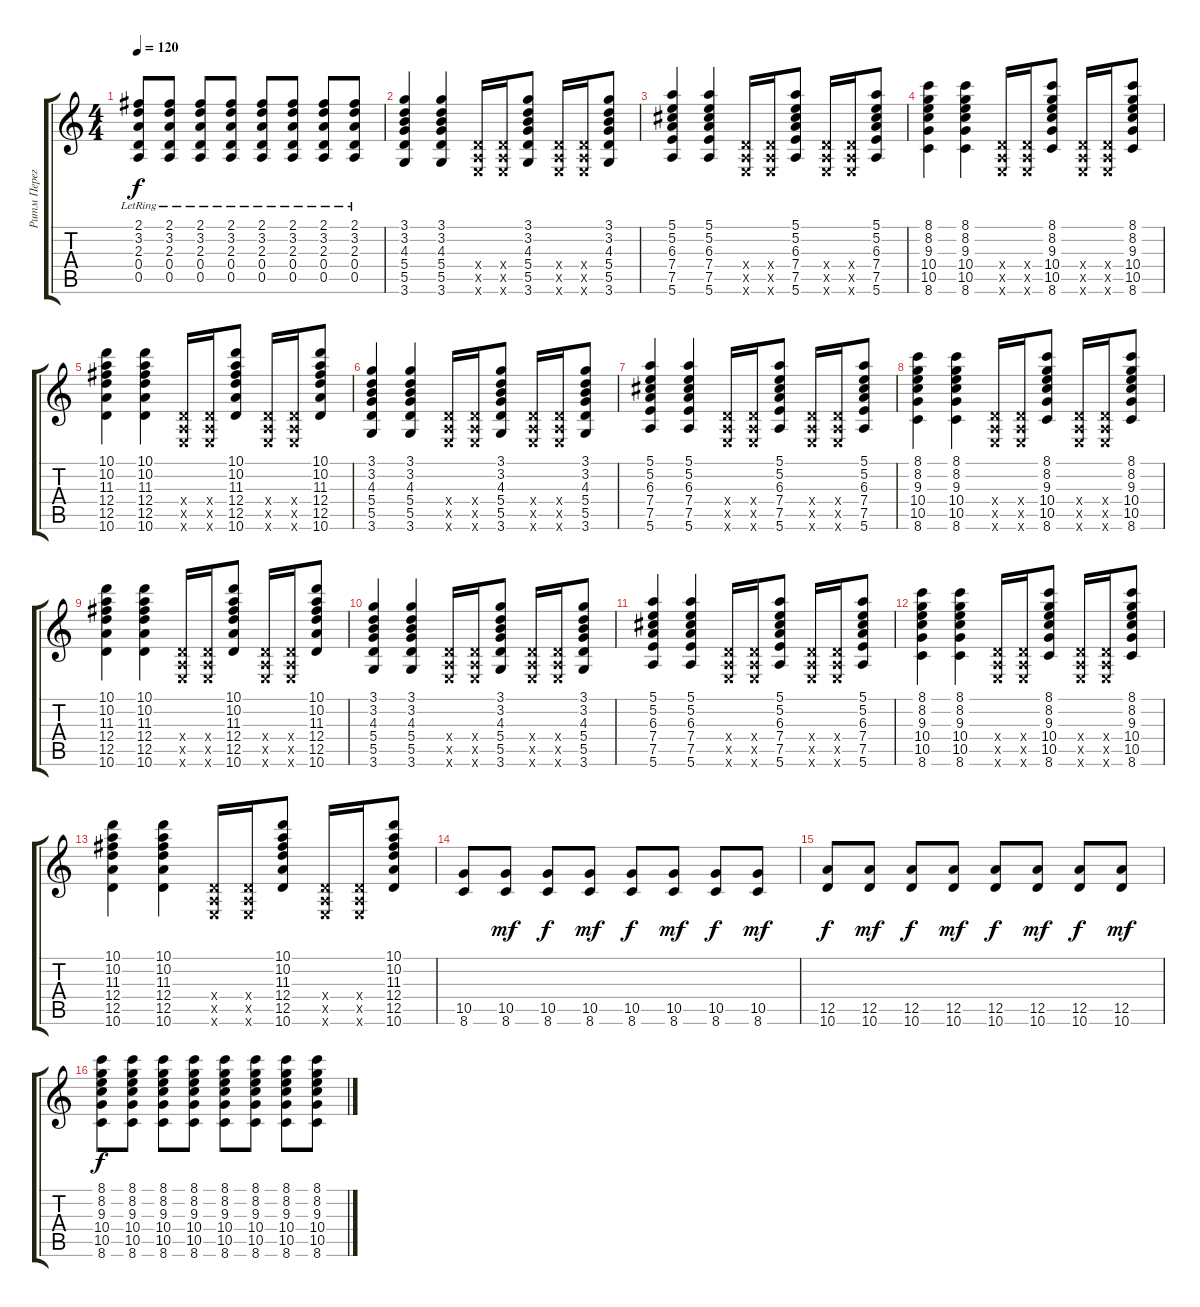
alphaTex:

\track ("Ритм Перегруз" "Ритм Перег") {instrument distortionguitar}
\staff {score tabs}
\tuning (E4 B3 G3 D3 A2 E2) {hide}
\ts (4 4)
\tempo 120
\clef g2
\ks c
(2.1{lr} 3.2{lr} 2.3{lr} 0.4{lr} 0.5{lr}).8{dy f} (2.1{lr} 3.2{lr} 2.3{lr} 0.4{lr} 0.5{lr}).8 (2.1{lr} 3.2{lr} 2.3{lr} 0.4{lr} 0.5{lr}).8 (2.1{lr} 3.2{lr} 2.3{lr} 0.4{lr} 0.5{lr}).8 (2.1{lr} 3.2{lr} 2.3{lr} 0.4{lr} 0.5{lr}).8 (2.1{lr} 3.2{lr} 2.3{lr} 0.4{lr} 0.5{lr}).8 (2.1{lr} 3.2{lr} 2.3{lr} 0.4{lr} 0.5{lr}).8 (2.1{lr} 3.2{lr} 2.3{lr} 0.4{lr} 0.5{lr}).8 |
(3.1 3.2 4.3 5.4 5.5 3.6).4 (3.1 3.2 4.3 5.4 5.5 3.6).4 (0.4{x} 0.5{x} 0.6{x}).16 (0.4{x} 0.5{x} 0.6{x}).16 (3.1 3.2 4.3 5.4 5.5 3.6).8 (0.4{x} 0.5{x} 0.6{x}).16 (0.4{x} 0.5{x} 0.6{x}).16 (3.1 3.2 4.3 5.4 5.5 3.6).8 |
(5.1 5.2 6.3 7.4 7.5 5.6).4 (5.1 5.2 6.3 7.4 7.5 5.6).4 (0.4{x} 0.5{x} 0.6{x}).16 (0.4{x} 0.5{x} 0.6{x}).16 (5.1 5.2 6.3 7.4 7.5 5.6).8 (0.4{x} 0.5{x} 0.6{x}).16 (0.4{x} 0.5{x} 0.6{x}).16 (5.1 5.2 6.3 7.4 7.5 5.6).8 |
(8.1 8.2 9.3 10.4 10.5 8.6).4 (8.1 8.2 9.3 10.4 10.5 8.6).4 (0.4{x} 0.5{x} 0.6{x}).16 (0.4{x} 0.5{x} 0.6{x}).16 (8.1 8.2 9.3 10.4 10.5 8.6).8 (0.4{x} 0.5{x} 0.6{x}).16 (0.4{x} 0.5{x} 0.6{x}).16 (8.1 8.2 9.3 10.4 10.5 8.6).8 |
(10.1 10.2 11.3 12.4 12.5 10.6).4 (10.1 10.2 11.3 12.4 12.5 10.6).4 (0.4{x} 0.5{x} 0.6{x}).16 (0.4{x} 0.5{x} 0.6{x}).16 (10.1 10.2 11.3 12.4 12.5 10.6).8 (0.4{x} 0.5{x} 0.6{x}).16 (0.4{x} 0.5{x} 0.6{x}).16 (10.1 10.2 11.3 12.4 12.5 10.6).8 |
(3.1 3.2 4.3 5.4 5.5 3.6).4 (3.1 3.2 4.3 5.4 5.5 3.6).4 (0.4{x} 0.5{x} 0.6{x}).16 (0.4{x} 0.5{x} 0.6{x}).16 (3.1 3.2 4.3 5.4 5.5 3.6).8 (0.4{x} 0.5{x} 0.6{x}).16 (0.4{x} 0.5{x} 0.6{x}).16 (3.1 3.2 4.3 5.4 5.5 3.6).8 |
(5.1 5.2 6.3 7.4 7.5 5.6).4 (5.1 5.2 6.3 7.4 7.5 5.6).4 (0.4{x} 0.5{x} 0.6{x}).16 (0.4{x} 0.5{x} 0.6{x}).16 (5.1 5.2 6.3 7.4 7.5 5.6).8 (0.4{x} 0.5{x} 0.6{x}).16 (0.4{x} 0.5{x} 0.6{x}).16 (5.1 5.2 6.3 7.4 7.5 5.6).8 |
(8.1 8.2 9.3 10.4 10.5 8.6).4 (8.1 8.2 9.3 10.4 10.5 8.6).4 (0.4{x} 0.5{x} 0.6{x}).16 (0.4{x} 0.5{x} 0.6{x}).16 (8.1 8.2 9.3 10.4 10.5 8.6).8 (0.4{x} 0.5{x} 0.6{x}).16 (0.4{x} 0.5{x} 0.6{x}).16 (8.1 8.2 9.3 10.4 10.5 8.6).8 |
(10.1 10.2 11.3 12.4 12.5 10.6).4 (10.1 10.2 11.3 12.4 12.5 10.6).4 (0.4{x} 0.5{x} 0.6{x}).16 (0.4{x} 0.5{x} 0.6{x}).16 (10.1 10.2 11.3 12.4 12.5 10.6).8 (0.4{x} 0.5{x} 0.6{x}).16 (0.4{x} 0.5{x} 0.6{x}).16 (10.1 10.2 11.3 12.4 12.5 10.6).8 |
(3.1 3.2 4.3 5.4 5.5 3.6).4 (3.1 3.2 4.3 5.4 5.5 3.6).4 (0.4{x} 0.5{x} 0.6{x}).16 (0.4{x} 0.5{x} 0.6{x}).16 (3.1 3.2 4.3 5.4 5.5 3.6).8 (0.4{x} 0.5{x} 0.6{x}).16 (0.4{x} 0.5{x} 0.6{x}).16 (3.1 3.2 4.3 5.4 5.5 3.6).8 |
(5.1 5.2 6.3 7.4 7.5 5.6).4 (5.1 5.2 6.3 7.4 7.5 5.6).4 (0.4{x} 0.5{x} 0.6{x}).16 (0.4{x} 0.5{x} 0.6{x}).16 (5.1 5.2 6.3 7.4 7.5 5.6).8 (0.4{x} 0.5{x} 0.6{x}).16 (0.4{x} 0.5{x} 0.6{x}).16 (5.1 5.2 6.3 7.4 7.5 5.6).8 |
(8.1 8.2 9.3 10.4 10.5 8.6).4 (8.1 8.2 9.3 10.4 10.5 8.6).4 (0.4{x} 0.5{x} 0.6{x}).16 (0.4{x} 0.5{x} 0.6{x}).16 (8.1 8.2 9.3 10.4 10.5 8.6).8 (0.4{x} 0.5{x} 0.6{x}).16 (0.4{x} 0.5{x} 0.6{x}).16 (8.1 8.2 9.3 10.4 10.5 8.6).8 |
(10.1 10.2 11.3 12.4 12.5 10.6).4 (10.1 10.2 11.3 12.4 12.5 10.6).4 (0.4{x} 0.5{x} 0.6{x}).16 (0.4{x} 0.5{x} 0.6{x}).16 (10.1 10.2 11.3 12.4 12.5 10.6).8 (0.4{x} 0.5{x} 0.6{x}).16 (0.4{x} 0.5{x} 0.6{x}).16 (10.1 10.2 11.3 12.4 12.5 10.6).8 |
(10.5 8.6).8 (10.5 8.6).8{dy mf} (10.5 8.6).8{dy f} (10.5 8.6).8{dy mf} (10.5 8.6).8{dy f} (10.5 8.6).8{dy mf} (10.5 8.6).8{dy f} (10.5 8.6).8{dy mf} |
(12.5 10.6).8{dy f} (12.5 10.6).8{dy mf} (12.5 10.6).8{dy f} (12.5 10.6).8{dy mf} (12.5 10.6).8{dy f} (12.5 10.6).8{dy mf} (12.5 10.6).8{dy f} (12.5 10.6).8{dy mf} |
(8.1 8.2 9.3 10.4 10.5 8.6).8{dy f} (8.1 8.2 9.3 10.4 10.5 8.6).8 (8.1 8.2 9.3 10.4 10.5 8.6).8 (8.1 8.2 9.3 10.4 10.5 8.6).8 (8.1 8.2 9.3 10.4 10.5 8.6).8 (8.1 8.2 9.3 10.4 10.5 8.6).8 (8.1 8.2 9.3 10.4 10.5 8.6).8 (8.1 8.2 9.3 10.4 10.5 8.6).8
